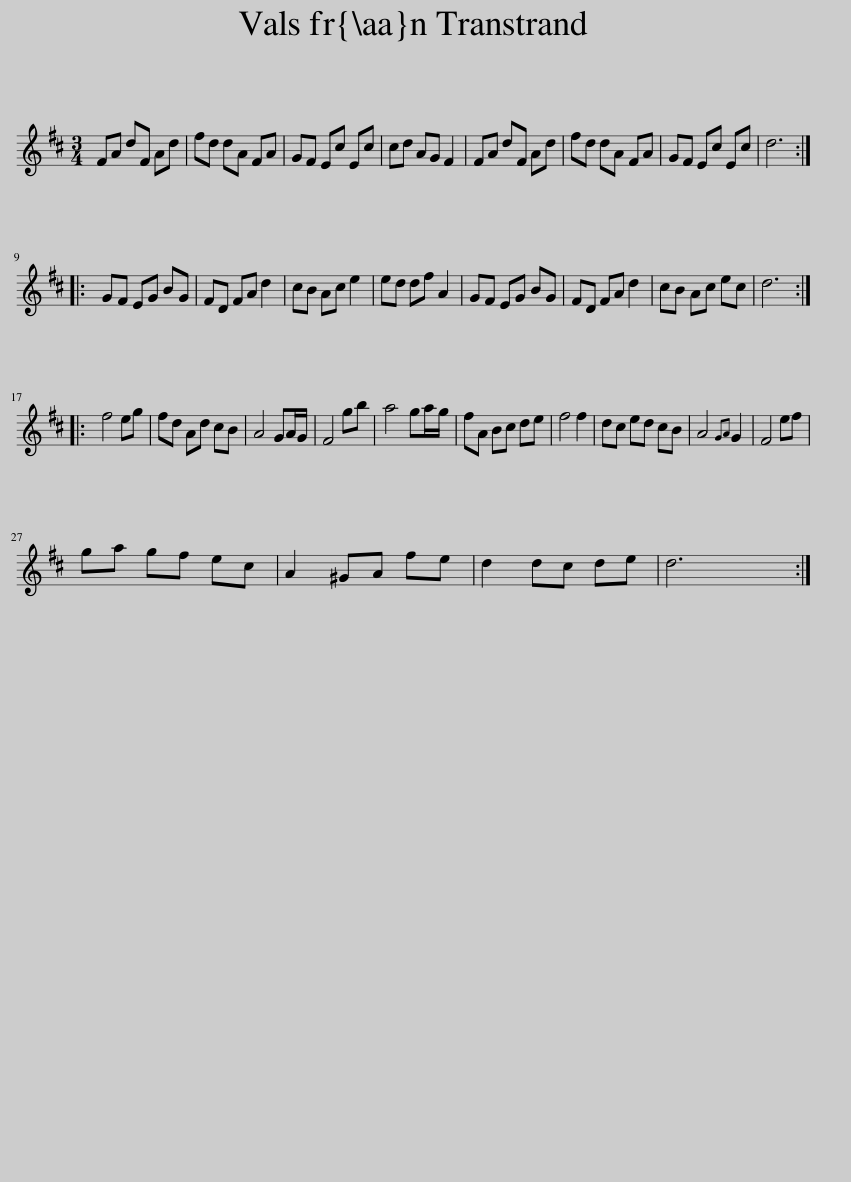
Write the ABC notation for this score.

X:1
L:1/8
M:3/4
I:linebreak $
K:D
V:1 treble
V:1
 FA dF Ad | fd dA FA | GF Ec Ec | cd AG F2 | FA dF Ad | %5
 fd dA FA | GF Ec Ec | d6 ::$ GF EG BG | FD FA d2 | %10
 cB Ac e2 | ed df A2 | GF EG BG | FD FA d2 | cB Ac ec | %15
 d6 ::$ f4 eg | fd Ad cB | A4 GA/G/ | F4 gb | %20
 a4 ga/g/ | fA Bc de | f4 f2 | dc ed cB | A4{GA} G2 | %25
 F4 ef |$ ga gf ec | A2 ^GA fe | d2 dc de | d6 :| %30
